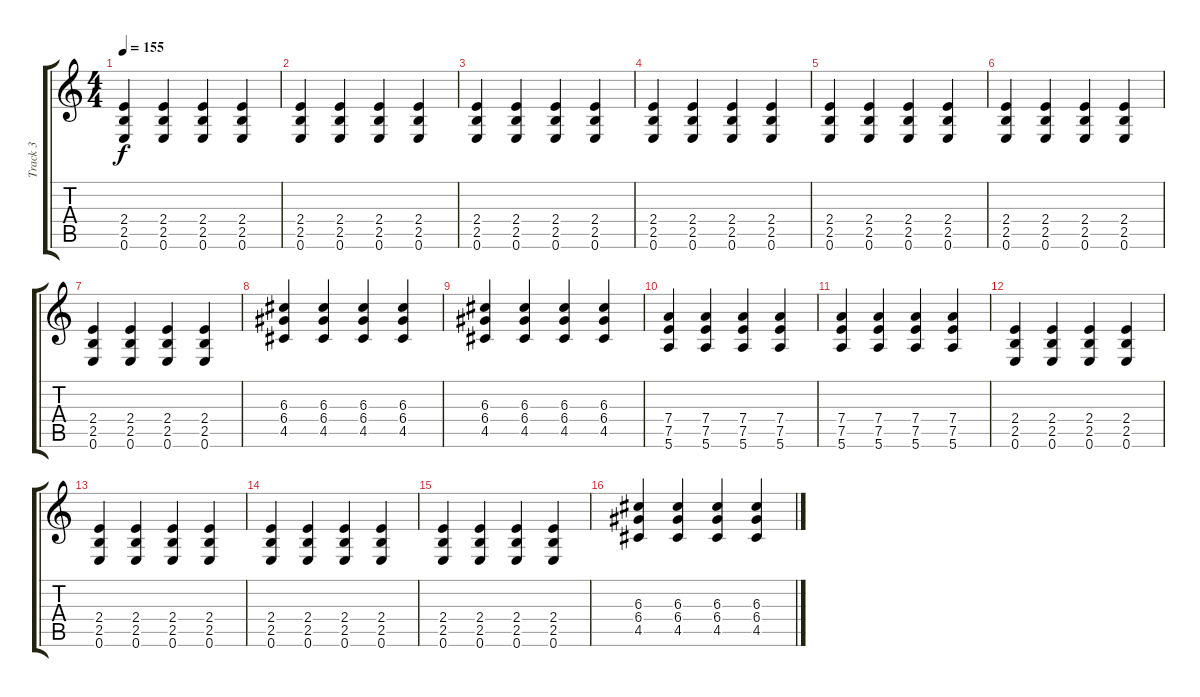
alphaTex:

\track ("Track 3" "Track 3") {instrument distortionguitar}
\staff {score tabs}
\tuning (E4 B3 G3 D3 A2 E2) {hide}
\ts (4 4)
\tempo 155
\clef g2
\ks c
(2.4 2.5 0.6).4{dy f} (2.4 2.5 0.6).4 (2.4 2.5 0.6).4 (2.4 2.5 0.6).4 |
(2.4 2.5 0.6).4 (2.4 2.5 0.6).4 (2.4 2.5 0.6).4 (2.4 2.5 0.6).4 |
(2.4 2.5 0.6).4 (2.4 2.5 0.6).4 (2.4 2.5 0.6).4 (2.4 2.5 0.6).4 |
(2.4 2.5 0.6).4 (2.4 2.5 0.6).4 (2.4 2.5 0.6).4 (2.4 2.5 0.6).4 |
(2.4 2.5 0.6).4 (2.4 2.5 0.6).4 (2.4 2.5 0.6).4 (2.4 2.5 0.6).4 |
(2.4 2.5 0.6).4 (2.4 2.5 0.6).4 (2.4 2.5 0.6).4 (2.4 2.5 0.6).4 |
(2.4 2.5 0.6).4 (2.4 2.5 0.6).4 (2.4 2.5 0.6).4 (2.4 2.5 0.6).4 |
(6.3 6.4 4.5).4 (6.3 6.4 4.5).4 (6.3 6.4 4.5).4 (6.3 6.4 4.5).4 |
(6.3 6.4 4.5).4 (6.3 6.4 4.5).4 (6.3 6.4 4.5).4 (6.3 6.4 4.5).4 |
(7.4 7.5 5.6).4 (7.4 7.5 5.6).4 (7.4 7.5 5.6).4 (7.4 7.5 5.6).4 |
(7.4 7.5 5.6).4 (7.4 7.5 5.6).4 (7.4 7.5 5.6).4 (7.4 7.5 5.6).4 |
(2.4 2.5 0.6).4 (2.4 2.5 0.6).4 (2.4 2.5 0.6).4 (2.4 2.5 0.6).4 |
(2.4 2.5 0.6).4 (2.4 2.5 0.6).4 (2.4 2.5 0.6).4 (2.4 2.5 0.6).4 |
(2.4 2.5 0.6).4 (2.4 2.5 0.6).4 (2.4 2.5 0.6).4 (2.4 2.5 0.6).4 |
(2.4 2.5 0.6).4 (2.4 2.5 0.6).4 (2.4 2.5 0.6).4 (2.4 2.5 0.6).4 |
(6.3 6.4 4.5).4 (6.3 6.4 4.5).4 (6.3 6.4 4.5).4 (6.3 6.4 4.5).4
